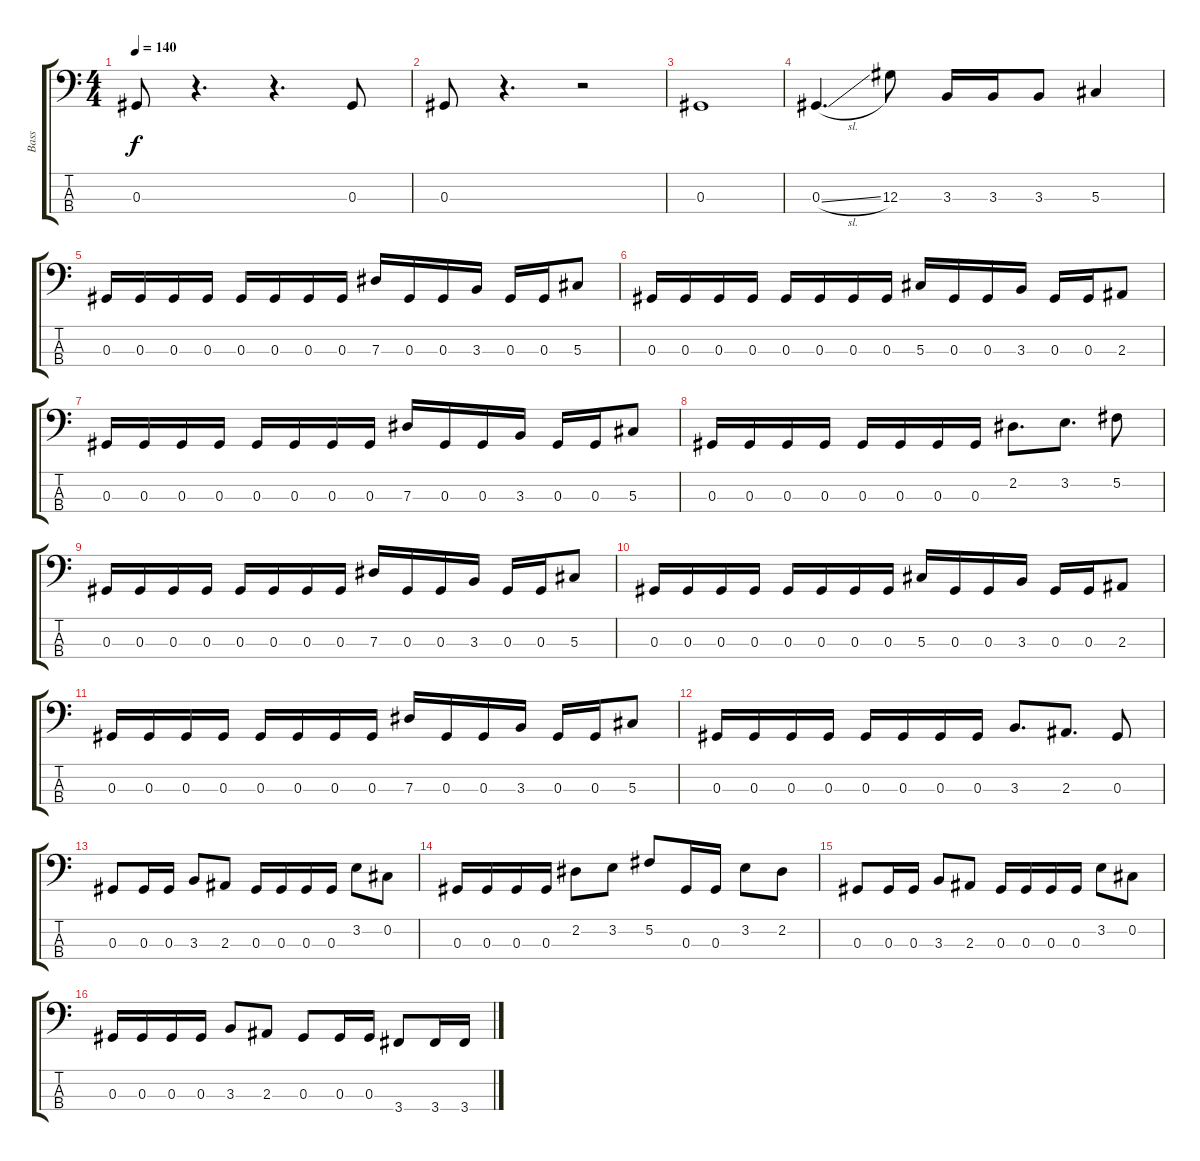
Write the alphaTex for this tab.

\track ("Bass" "Bass") {instrument electricbassfinger}
\staff {score tabs}
\tuning (Gb2 Db2 Ab1 Eb1) {hide}
\ts (4 4)
\tempo 140
\clef f4
\ks c
0.3.8{dy f} r.4{d} r.4{d} 0.3.8 |
0.3.8 r.4{d} r.2 |
0.3.1 |
0.3{sl}.4{d} 12.3.8 3.3.16 3.3.16 3.3.8 5.3.4 |
0.3.16 0.3.16 0.3.16 0.3.16 0.3.16 0.3.16 0.3.16 0.3.16 7.3.16 0.3.16 0.3.16 3.3.16 0.3.16 0.3.16 5.3.8 |
0.3.16 0.3.16 0.3.16 0.3.16 0.3.16 0.3.16 0.3.16 0.3.16 5.3.16 0.3.16 0.3.16 3.3.16 0.3.16 0.3.16 2.3.8 |
0.3.16 0.3.16 0.3.16 0.3.16 0.3.16 0.3.16 0.3.16 0.3.16 7.3.16 0.3.16 0.3.16 3.3.16 0.3.16 0.3.16 5.3.8 |
0.3.16 0.3.16 0.3.16 0.3.16 0.3.16 0.3.16 0.3.16 0.3.16 2.2.8{d} 3.2.8{d} 5.2.8 |
0.3.16 0.3.16 0.3.16 0.3.16 0.3.16 0.3.16 0.3.16 0.3.16 7.3.16 0.3.16 0.3.16 3.3.16 0.3.16 0.3.16 5.3.8 |
0.3.16 0.3.16 0.3.16 0.3.16 0.3.16 0.3.16 0.3.16 0.3.16 5.3.16 0.3.16 0.3.16 3.3.16 0.3.16 0.3.16 2.3.8 |
0.3.16 0.3.16 0.3.16 0.3.16 0.3.16 0.3.16 0.3.16 0.3.16 7.3.16 0.3.16 0.3.16 3.3.16 0.3.16 0.3.16 5.3.8 |
0.3.16 0.3.16 0.3.16 0.3.16 0.3.16 0.3.16 0.3.16 0.3.16 3.3.8{d} 2.3.8{d} 0.3.8 |
0.3.8 0.3.16 0.3.16 3.3.8 2.3.8 0.3.16 0.3.16 0.3.16 0.3.16 3.2.8 0.2.8 |
0.3.16 0.3.16 0.3.16 0.3.16 2.2.8 3.2.8 5.2.8 0.3.16 0.3.16 3.2.8 2.2.8 |
0.3.8 0.3.16 0.3.16 3.3.8 2.3.8 0.3.16 0.3.16 0.3.16 0.3.16 3.2.8 0.2.8 |
0.3.16 0.3.16 0.3.16 0.3.16 3.3.8 2.3.8 0.3.8 0.3.16 0.3.16 3.4.8 3.4.16 3.4.16
